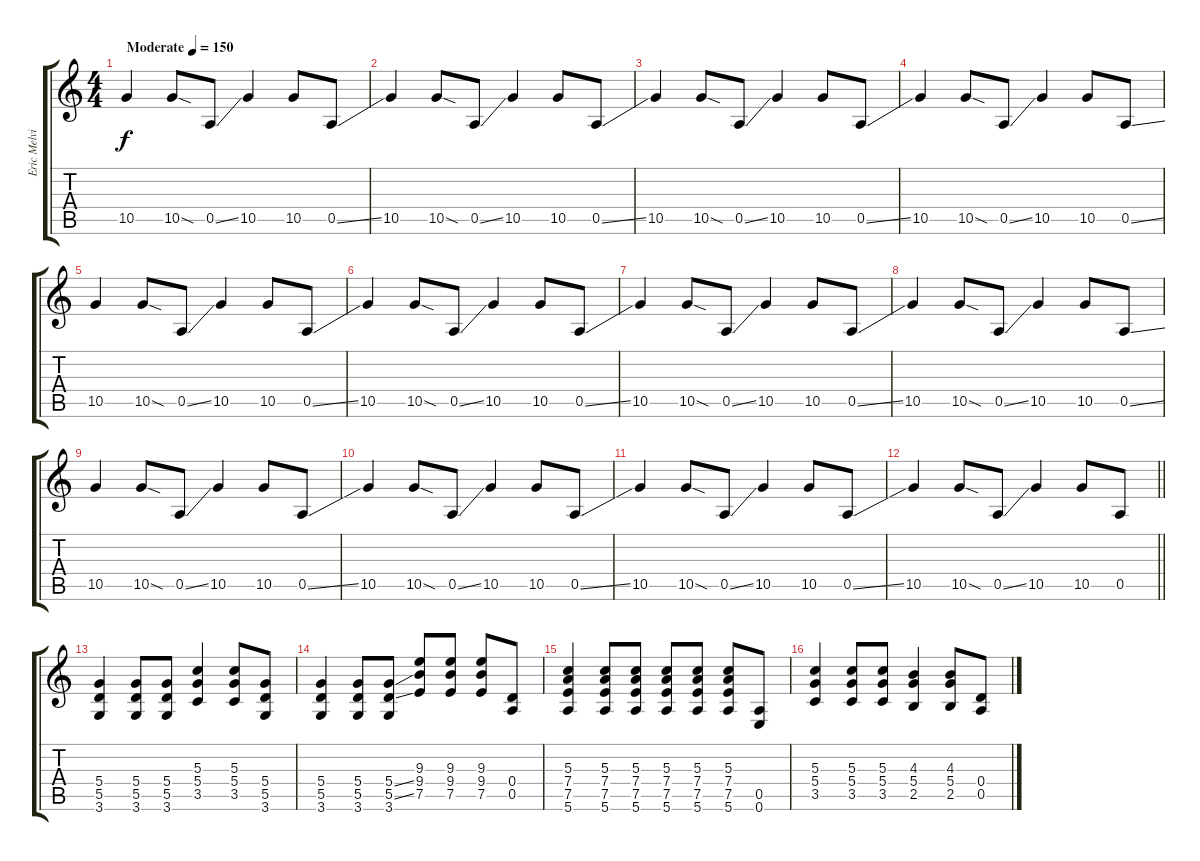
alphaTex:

\track ("Eric Melvin" "Eric Melvi") {instrument distortionguitar}
\staff {score tabs}
\tuning (E4 B3 G3 D3 A2 E2) {hide}
\ts (4 4)
\tempo (150 "Moderate")
\clef g2
\ks c
10.5.4{dy f volume 5 instrument overdrivenguitar} 10.5{sod}.8{volume 9} 0.5{ss}.8 10.5.4 10.5.8 0.5{ss}.8 |
10.5.4 10.5{sod}.8 0.5{ss}.8 10.5.4 10.5.8 0.5{ss}.8 |
10.5.4 10.5{sod}.8 0.5{ss}.8 10.5.4 10.5.8 0.5{ss}.8 |
10.5.4 10.5{sod}.8 0.5{ss}.8 10.5.4 10.5.8 0.5{ss}.8 |
10.5.4 10.5{sod}.8 0.5{ss}.8 10.5.4 10.5.8 0.5{ss}.8 |
10.5.4 10.5{sod}.8 0.5{ss}.8 10.5.4 10.5.8 0.5{ss}.8 |
10.5.4 10.5{sod}.8 0.5{ss}.8 10.5.4 10.5.8 0.5{ss}.8 |
10.5.4 10.5{sod}.8 0.5{ss}.8 10.5.4 10.5.8 0.5{ss}.8 |
10.5.4 10.5{sod}.8 0.5{ss}.8 10.5.4 10.5.8 0.5{ss}.8 |
10.5.4 10.5{sod}.8 0.5{ss}.8 10.5.4 10.5.8 0.5{ss}.8 |
10.5.4 10.5{sod}.8 0.5{ss}.8 10.5.4 10.5.8 0.5{ss}.8 |
\barLineRight lightlight
10.5.4 10.5{sod}.8 0.5{ss}.8 10.5.4 10.5.8 0.5.8 |
\section ("" "")
(5.4 5.5 3.6).4{volume 12 instrument distortionguitar} (5.4 5.5 3.6).8 (5.4 5.5 3.6).8 (5.3 5.4 3.5).4 (5.3 5.4 3.5).8 (5.4 5.5 3.6).8 |
(5.4 5.5 3.6).4 (5.4 5.5 3.6).8 (5.4{ss} 5.5{ss} 3.6).8 (9.3 9.4 7.5).8 (9.3 9.4 7.5).8 (9.3 9.4 7.5).8 (0.4 0.5).8 |
(5.3 7.4 7.5 5.6).4 (5.3 7.4 7.5 5.6).8 (5.3 7.4 7.5 5.6).8 (5.3 7.4 7.5 5.6).8 (5.3 7.4 7.5 5.6).8 (5.3 7.4 7.5 5.6).8 (0.5 0.6).8 |
(5.3 5.4 3.5).4 (5.3 5.4 3.5).8 (5.3 5.4 3.5).8 (4.3 5.4 2.5).4 (4.3 5.4 2.5).8 (0.4 0.5).8
